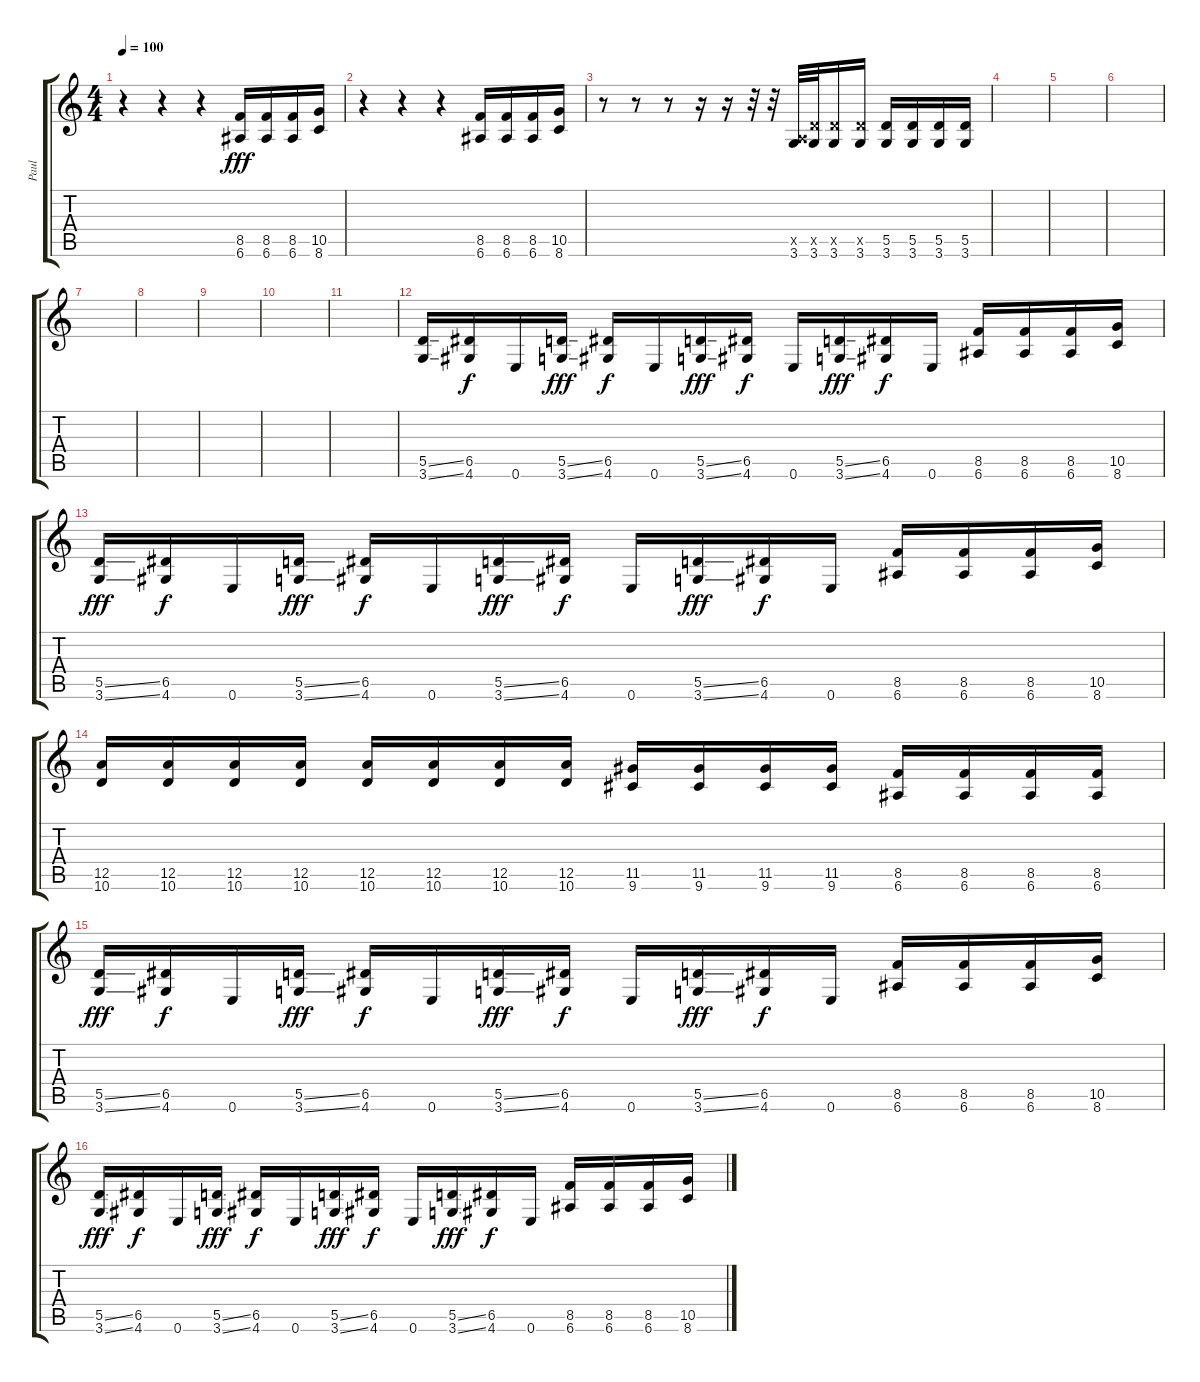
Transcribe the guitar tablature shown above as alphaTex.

\track ("Paul" "Paul") {instrument distortionguitar}
\staff {score tabs}
\tuning (E4 B3 G3 D3 A2 E2) {hide}
\ts (4 4)
\tempo 100
\clef g2
\ks c
r.4{dy fff} r.4 r.4 (8.5 6.6).16 (8.5 6.6).16 (8.5 6.6).16 (10.5 8.6).16 |
r.4 r.4 r.4 (8.5 6.6).16 (8.5 6.6).16 (8.5 6.6).16 (10.5 8.6).16 |
r.8 r.8 r.8 r.16 r.16 r.32 r.32 (0.5{x} 3.6).32 (5.5{x} 3.6).32 (5.5{x} 3.6).16 (5.5{x} 3.6).16 (5.5 3.6).16 (5.5 3.6).16 (5.5 3.6).16 (5.5 3.6).16 |
|
|
|
|
|
|
|
|
(5.5{ss} 3.6{ss}).16 (6.5 4.6).16{dy f} 0.6.16 (5.5{ss} 3.6{ss}).16{dy fff} (6.5 4.6).16{dy f} 0.6.16 (5.5{ss} 3.6{ss}).16{dy fff} (6.5 4.6).16{dy f} 0.6.16 (5.5{ss} 3.6{ss}).16{dy fff} (6.5 4.6).16{dy f} 0.6.16 (8.5 6.6).16 (8.5 6.6).16 (8.5 6.6).16 (10.5 8.6).16 |
(5.5{ss} 3.6{ss}).16{dy fff} (6.5 4.6).16{dy f} 0.6.16 (5.5{ss} 3.6{ss}).16{dy fff} (6.5 4.6).16{dy f} 0.6.16 (5.5{ss} 3.6{ss}).16{dy fff} (6.5 4.6).16{dy f} 0.6.16 (5.5{ss} 3.6{ss}).16{dy fff} (6.5 4.6).16{dy f} 0.6.16 (8.5 6.6).16 (8.5 6.6).16 (8.5 6.6).16 (10.5 8.6).16 |
(12.5 10.6).16 (12.5 10.6).16 (12.5 10.6).16 (12.5 10.6).16 (12.5 10.6).16 (12.5 10.6).16 (12.5 10.6).16 (12.5 10.6).16 (11.5 9.6).16 (11.5 9.6).16 (11.5 9.6).16 (11.5 9.6).16 (8.5 6.6).16 (8.5 6.6).16 (8.5 6.6).16 (8.5 6.6).16 |
(5.5{ss} 3.6{ss}).16{dy fff} (6.5 4.6).16{dy f} 0.6.16 (5.5{ss} 3.6{ss}).16{dy fff} (6.5 4.6).16{dy f} 0.6.16 (5.5{ss} 3.6{ss}).16{dy fff} (6.5 4.6).16{dy f} 0.6.16 (5.5{ss} 3.6{ss}).16{dy fff} (6.5 4.6).16{dy f} 0.6.16 (8.5 6.6).16 (8.5 6.6).16 (8.5 6.6).16 (10.5 8.6).16 |
(5.5{ss} 3.6{ss}).16{dy fff} (6.5 4.6).16{dy f} 0.6.16 (5.5{ss} 3.6{ss}).16{dy fff} (6.5 4.6).16{dy f} 0.6.16 (5.5{ss} 3.6{ss}).16{dy fff} (6.5 4.6).16{dy f} 0.6.16 (5.5{ss} 3.6{ss}).16{dy fff} (6.5 4.6).16{dy f} 0.6.16 (8.5 6.6).16 (8.5 6.6).16 (8.5 6.6).16 (10.5 8.6).16
